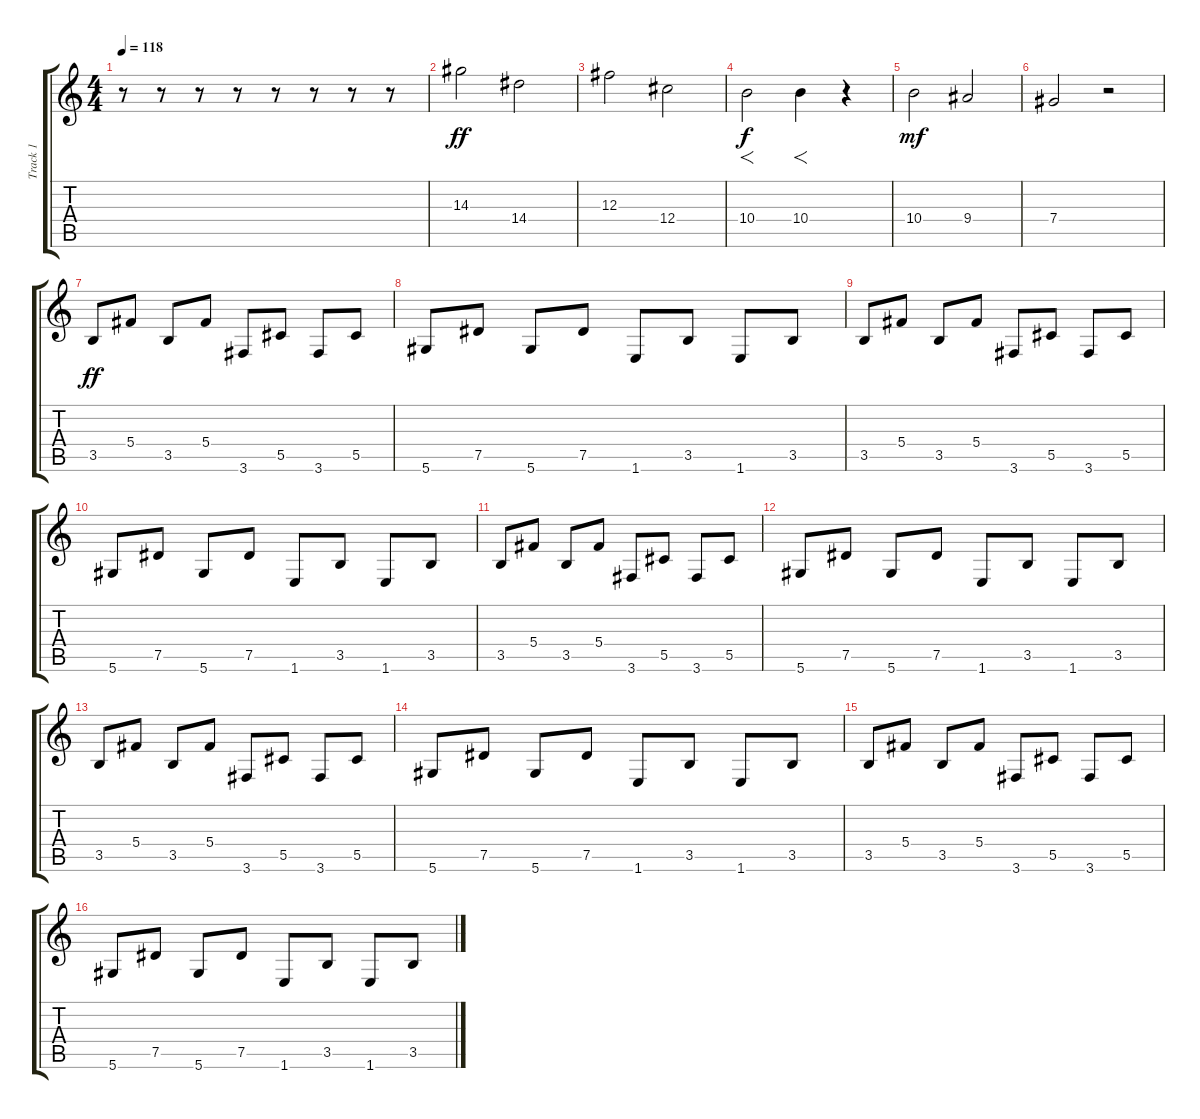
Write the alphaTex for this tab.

\track ("Track 1" "Track 1") {instrument overdrivenguitar}
\staff {score tabs}
\tuning (Eb4 C4 Gb3 Db3 Ab2 Eb2) {hide}
\ts (4 4)
\tempo 118
\clef g2
\ks c
r.8{dy ff} r.8 r.8 r.8 r.8 r.8 r.8 r.8 |
14.3.2 14.4.2 |
12.3.2 12.4.2 |
10.4.2{f dy f} 10.4.4{f} r.4 |
10.4.2{dy mf} 9.4.2 |
7.4.2 r.2 |
3.5.8{dy ff} 5.4.8 3.5.8 5.4.8 3.6.8 5.5.8 3.6.8 5.5.8 |
5.6.8 7.5.8 5.6.8 7.5.8 1.6.8 3.5.8 1.6.8 3.5.8 |
3.5.8 5.4.8 3.5.8 5.4.8 3.6.8 5.5.8 3.6.8 5.5.8 |
5.6.8 7.5.8 5.6.8 7.5.8 1.6.8 3.5.8 1.6.8 3.5.8 |
3.5.8 5.4.8 3.5.8 5.4.8 3.6.8 5.5.8 3.6.8 5.5.8 |
5.6.8 7.5.8 5.6.8 7.5.8 1.6.8 3.5.8 1.6.8 3.5.8 |
3.5.8 5.4.8 3.5.8 5.4.8 3.6.8 5.5.8 3.6.8 5.5.8 |
5.6.8 7.5.8 5.6.8 7.5.8 1.6.8 3.5.8 1.6.8 3.5.8 |
3.5.8 5.4.8 3.5.8 5.4.8 3.6.8 5.5.8 3.6.8 5.5.8 |
5.6.8 7.5.8 5.6.8 7.5.8 1.6.8 3.5.8 1.6.8 3.5.8
